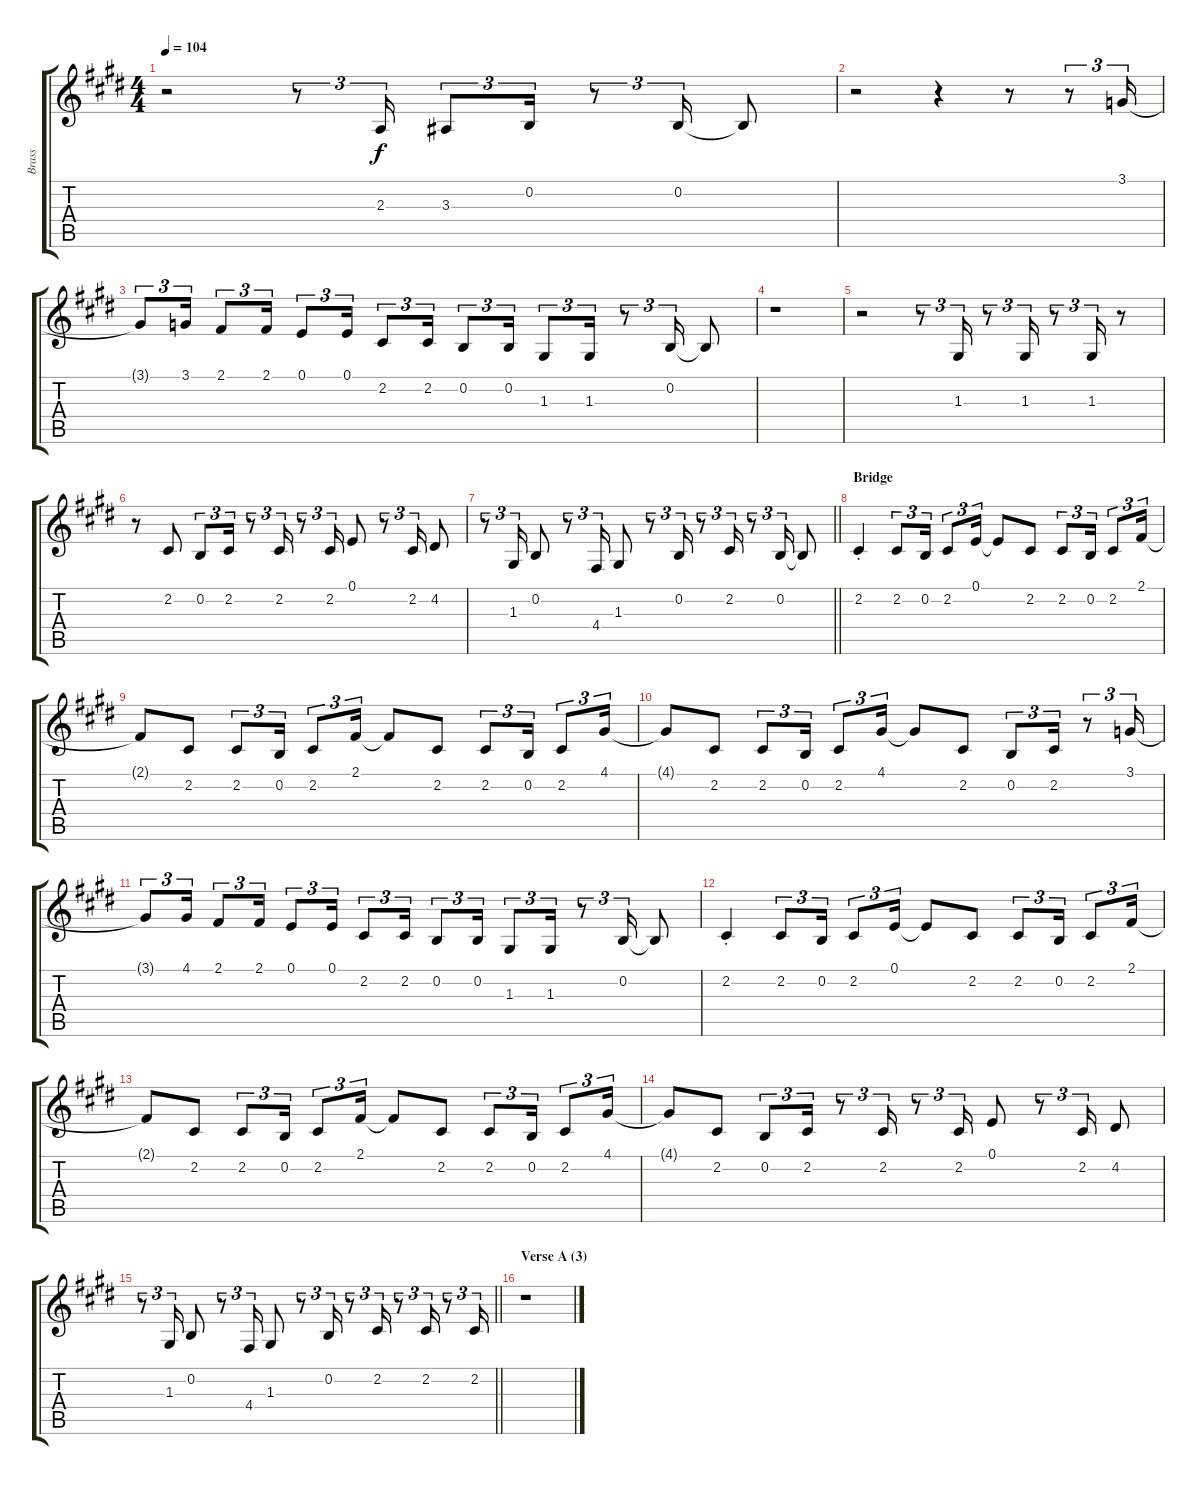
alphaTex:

\track ("Brass" "Brass") {instrument brasssection}
\staff {score tabs}
\tuning (E4 B3 G3 D3 A2 E2) {hide}
\ts (4 4)
\tempo 104
\clef g2
\ks c#minor
r.2{dy f} r.8{tu (3 2)} 2.3.16{tu (3 2)} 3.3.8{tu (3 2)} 0.2.16{tu (3 2)} r.8{tu (3 2)} 0.2.16{tu (3 2)} 0.2{t}.8 |
r.2 r.4 r.8 r.8{tu (3 2)} 3.1.16{tu (3 2)} |
3.1{t}.8{tu (3 2)} 3.1.16{tu (3 2)} 2.1.8{tu (3 2)} 2.1.16{tu (3 2)} 0.1.8{tu (3 2)} 0.1.16{tu (3 2)} 2.2.8{tu (3 2)} 2.2.16{tu (3 2)} 0.2.8{tu (3 2)} 0.2.16{tu (3 2)} 1.3.8{tu (3 2)} 1.3.16{tu (3 2)} r.8{tu (3 2)} 0.2.16{tu (3 2)} 0.2{t}.8 |
r.1 |
r.2 r.8{tu (3 2)} 1.3.16{tu (3 2)} r.8{tu (3 2)} 1.3.16{tu (3 2)} r.8{tu (3 2)} 1.3.16{tu (3 2)} r.8 |
r.8 2.2.8 0.2.8{tu (3 2)} 2.2.16{tu (3 2)} r.8{tu (3 2)} 2.2.16{tu (3 2)} r.8{tu (3 2)} 2.2.16{tu (3 2)} 0.1.8 r.8{tu (3 2)} 2.2.16{tu (3 2)} 4.2.8 |
\barLineRight lightlight
r.8{tu (3 2)} 1.3.16{tu (3 2)} 0.2.8 r.8{tu (3 2)} 4.4.16{tu (3 2)} 1.3.8 r.8{tu (3 2)} 0.2.16{tu (3 2)} r.8{tu (3 2)} 2.2.16{tu (3 2)} r.8{tu (3 2)} 0.2.16{tu (3 2)} 0.2{t}.8 |
\section ("" "Bridge")
2.2{st}.4 2.2.8{tu (3 2)} 0.2.16{tu (3 2)} 2.2.8{tu (3 2)} 0.1.16{tu (3 2)} 0.1{t}.8 2.2.8 2.2.8{tu (3 2)} 0.2.16{tu (3 2)} 2.2.8{tu (3 2)} 2.1.16{tu (3 2)} |
2.1{t}.8 2.2.8 2.2.8{tu (3 2)} 0.2.16{tu (3 2)} 2.2.8{tu (3 2)} 2.1.16{tu (3 2)} 2.1{t}.8 2.2.8 2.2.8{tu (3 2)} 0.2.16{tu (3 2)} 2.2.8{tu (3 2)} 4.1.16{tu (3 2)} |
4.1{t}.8 2.2.8 2.2.8{tu (3 2)} 0.2.16{tu (3 2)} 2.2.8{tu (3 2)} 4.1.16{tu (3 2)} 4.1{t}.8 2.2.8 0.2.8{tu (3 2)} 2.2.16{tu (3 2)} r.8{tu (3 2)} 3.1.16{tu (3 2)} |
3.1{t}.8{tu (3 2)} 4.1.16{tu (3 2)} 2.1.8{tu (3 2)} 2.1.16{tu (3 2)} 0.1.8{tu (3 2)} 0.1.16{tu (3 2)} 2.2.8{tu (3 2)} 2.2.16{tu (3 2)} 0.2.8{tu (3 2)} 0.2.16{tu (3 2)} 1.3.8{tu (3 2)} 1.3.16{tu (3 2)} r.8{tu (3 2)} 0.2.16{tu (3 2)} 0.2{t}.8 |
2.2{st}.4 2.2.8{tu (3 2)} 0.2.16{tu (3 2)} 2.2.8{tu (3 2)} 0.1.16{tu (3 2)} 0.1{t}.8 2.2.8 2.2.8{tu (3 2)} 0.2.16{tu (3 2)} 2.2.8{tu (3 2)} 2.1.16{tu (3 2)} |
2.1{t}.8 2.2.8 2.2.8{tu (3 2)} 0.2.16{tu (3 2)} 2.2.8{tu (3 2)} 2.1.16{tu (3 2)} 2.1{t}.8 2.2.8 2.2.8{tu (3 2)} 0.2.16{tu (3 2)} 2.2.8{tu (3 2)} 4.1.16{tu (3 2)} |
4.1{t}.8 2.2.8 0.2.8{tu (3 2)} 2.2.16{tu (3 2)} r.8{tu (3 2)} 2.2.16{tu (3 2)} r.8{tu (3 2)} 2.2.16{tu (3 2)} 0.1.8 r.8{tu (3 2)} 2.2.16{tu (3 2)} 4.2.8 |
\barLineRight lightlight
r.8{tu (3 2)} 1.3.16{tu (3 2)} 0.2.8 r.8{tu (3 2)} 4.4.16{tu (3 2)} 1.3.8 r.8{tu (3 2)} 0.2.16{tu (3 2)} r.8{tu (3 2)} 2.2.16{tu (3 2)} r.8{tu (3 2)} 2.2.16{tu (3 2)} r.8{tu (3 2)} 2.2.16{tu (3 2)} |
\section ("" "Verse A (3)")
r.1
